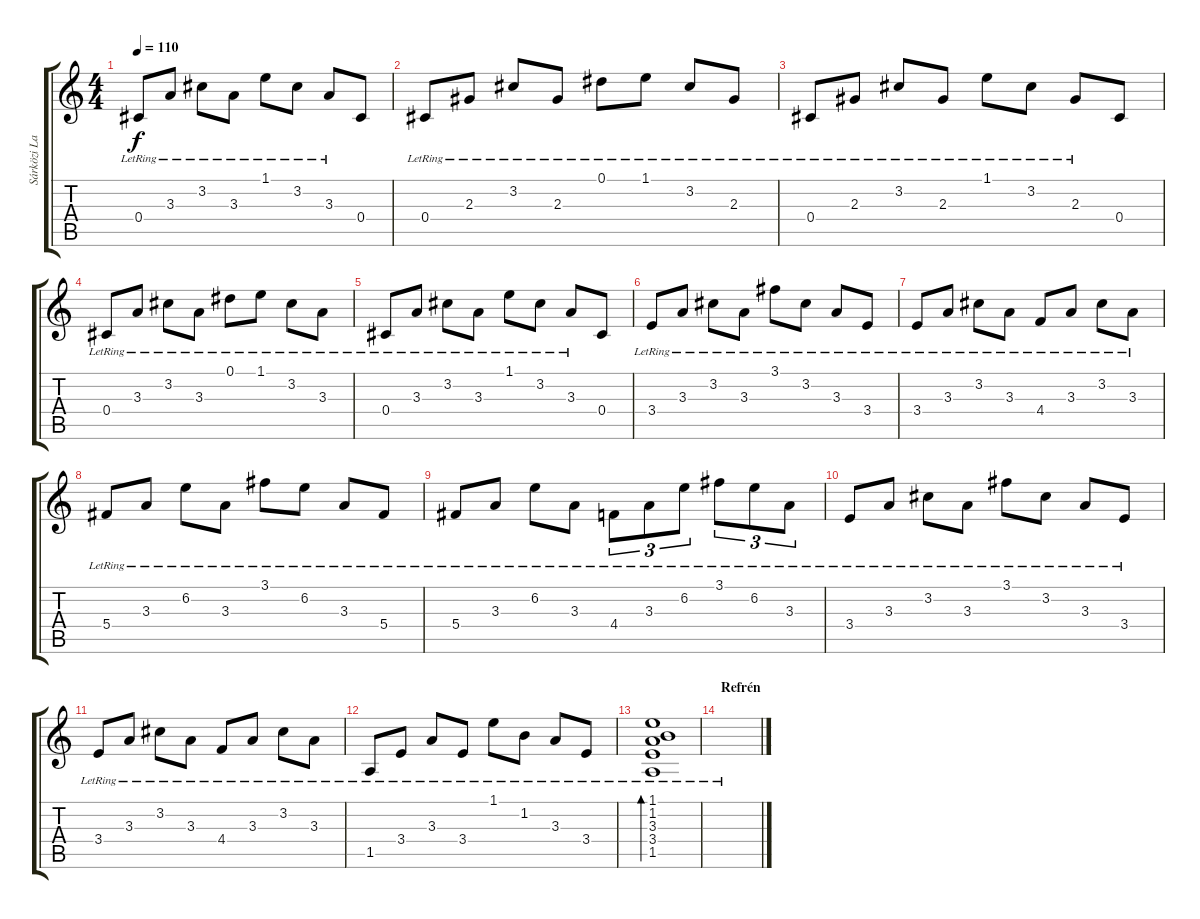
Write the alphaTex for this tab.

\track ("Sárközi Lajos (gitár)" "Sárközi La") {instrument electricguitarclean}
\staff {score tabs}
\tuning (Eb4 Bb3 Gb3 Db3 Ab2 Eb2) {hide}
\ts (4 4)
\tempo 110
\clef g2
\ks c
0.4{lr}.8{dy f} 3.3{lr}.8 3.2{lr}.8 3.3{lr}.8 1.1{lr}.8 3.2{lr}.8 3.3{lr}.8 0.4.8 |
0.4{lr}.8 2.3{lr}.8 3.2{lr}.8 2.3{lr}.8 0.1{lr}.8 1.1{lr}.8 3.2{lr}.8 2.3{lr}.8 |
0.4{lr}.8 2.3{lr}.8 3.2{lr}.8 2.3{lr}.8 1.1{lr}.8 3.2{lr}.8 2.3{lr}.8 0.4.8 |
0.4{lr}.8 3.3{lr}.8 3.2{lr}.8 3.3{lr}.8 0.1{lr}.8 1.1{lr}.8 3.2{lr}.8 3.3{lr}.8 |
0.4{lr}.8 3.3{lr}.8 3.2{lr}.8 3.3{lr}.8 1.1{lr}.8 3.2{lr}.8 3.3{lr}.8 0.4.8 |
3.4{lr}.8 3.3{lr}.8 3.2{lr}.8 3.3{lr}.8 3.1{lr}.8 3.2{lr}.8 3.3{lr}.8 3.4{lr}.8 |
3.4{lr}.8 3.3{lr}.8 3.2{lr}.8 3.3{lr}.8 4.4{lr}.8 3.3{lr}.8 3.2{lr}.8 3.3{lr}.8 |
5.4{lr}.8 3.3{lr}.8 6.2{lr}.8 3.3{lr}.8 3.1{lr}.8 6.2{lr}.8 3.3{lr}.8 5.4{lr}.8 |
5.4{lr}.8 3.3{lr}.8 6.2{lr}.8 3.3{lr}.8 4.4{lr}.8{tu (3 2)} 3.3{lr}.8{tu (3 2)} 6.2{lr}.8{tu (3 2)} 3.1{lr}.8{tu (3 2)} 6.2{lr}.8{tu (3 2)} 3.3{lr}.8{tu (3 2)} |
3.4{lr}.8 3.3{lr}.8 3.2{lr}.8 3.3{lr}.8 3.1{lr}.8 3.2{lr}.8 3.3{lr}.8 3.4{lr}.8 |
3.4{lr}.8 3.3{lr}.8 3.2{lr}.8 3.3{lr}.8 4.4{lr}.8 3.3{lr}.8 3.2{lr}.8 3.3{lr}.8 |
1.5{lr}.8 3.4{lr}.8 3.3{lr}.8 3.4{lr}.8 1.1{lr}.8 1.2{lr}.8 3.3{lr}.8 3.4{lr}.8 |
(1.1{lr} 1.2{lr} 3.3{lr} 3.4{lr} 1.5{lr}).1{bd 240} |
\section ("" "Refrén")
